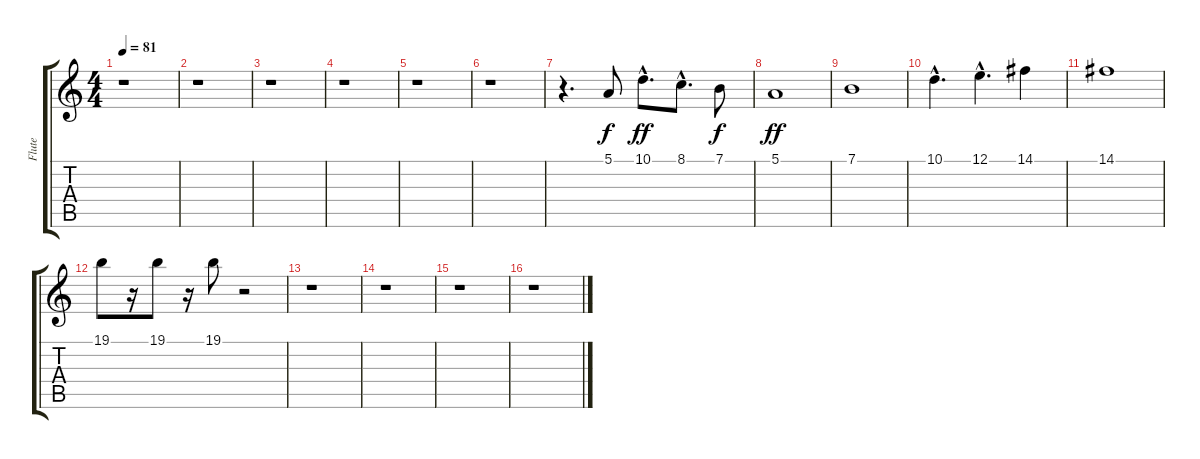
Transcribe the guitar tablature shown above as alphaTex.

\track ("Flute" "Flute") {instrument panflute}
\staff {score tabs}
\tuning (E4 B3 G3 D3 A2 E2) {hide}
\ts (4 4)
\tempo 81
\clef g2
\ks c
r.1{dy ff} |
r.1 |
r.1 |
r.1 |
r.1 |
r.1 |
r.4{d} 5.1.8{dy f} 10.1{hac}.8{d dy ff} 8.1{hac}.8{d} 7.1.8{dy f} |
5.1.1{dy ff} |
7.1.1 |
10.1{hac}.4{d} 12.1{hac}.4{d} 14.1.4 |
14.1.1 |
19.1.8 r.16 19.1.8 r.16 19.1.8 r.2 |
r.1 |
r.1 |
r.1 |
r.1
